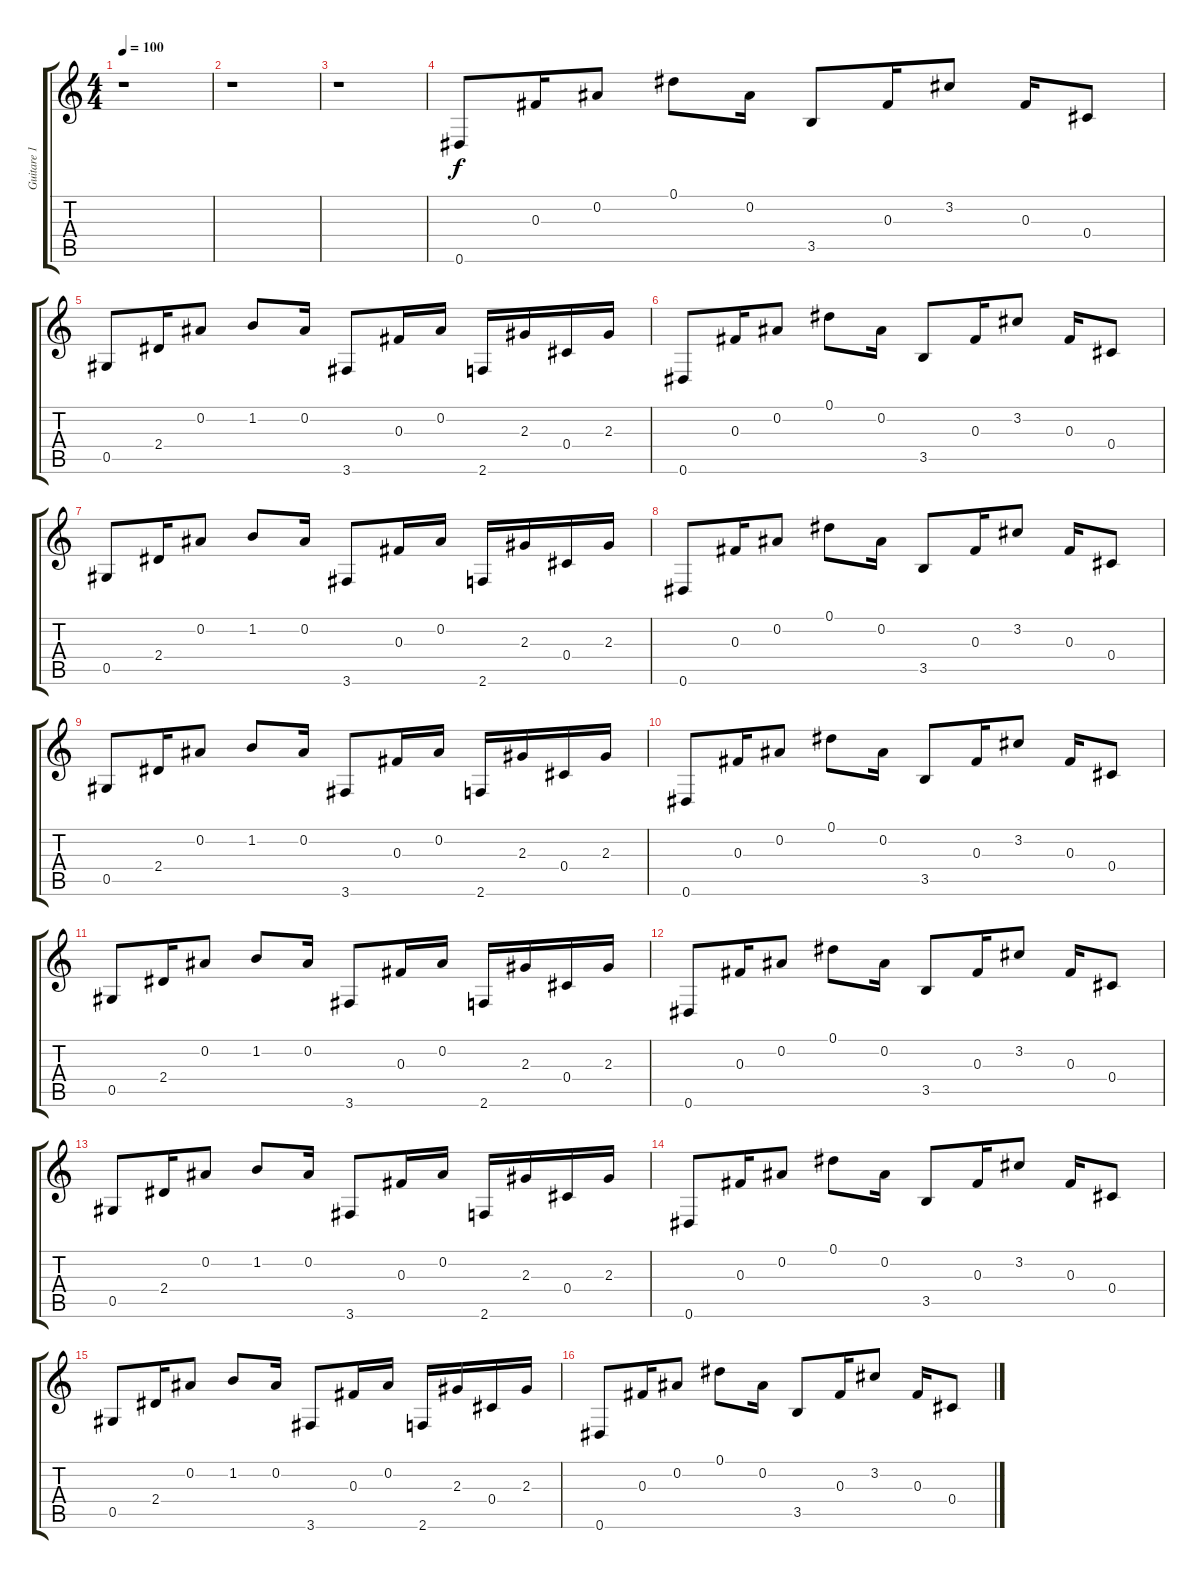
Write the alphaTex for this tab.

\track ("Guitare 1" "Guitare 1") {instrument acousticguitarsteel}
\staff {score tabs}
\tuning (Eb4 Bb3 Gb3 Db3 Ab2 Eb2) {hide}
\ts (4 4)
\tempo 100
\clef g2
\ks c
r.1{dy f} |
r.1 |
r.1 |
0.6.8 0.3.16 0.2.8 0.1.8 0.2.16 3.5.8 0.3.16 3.2.8 0.3.16 0.4.8 |
0.5.8 2.4.16 0.2.8 1.2.8 0.2.16 3.6.8 0.3.16 0.2.16 2.6.16 2.3.16 0.4.16 2.3.16 |
0.6.8 0.3.16 0.2.8 0.1.8 0.2.16 3.5.8 0.3.16 3.2.8 0.3.16 0.4.8 |
0.5.8 2.4.16 0.2.8 1.2.8 0.2.16 3.6.8 0.3.16 0.2.16 2.6.16 2.3.16 0.4.16 2.3.16 |
0.6.8 0.3.16 0.2.8 0.1.8 0.2.16 3.5.8 0.3.16 3.2.8 0.3.16 0.4.8 |
0.5.8 2.4.16 0.2.8 1.2.8 0.2.16 3.6.8 0.3.16 0.2.16 2.6.16 2.3.16 0.4.16 2.3.16 |
0.6.8 0.3.16 0.2.8 0.1.8 0.2.16 3.5.8 0.3.16 3.2.8 0.3.16 0.4.8 |
0.5.8 2.4.16 0.2.8 1.2.8 0.2.16 3.6.8 0.3.16 0.2.16 2.6.16 2.3.16 0.4.16 2.3.16 |
0.6.8 0.3.16 0.2.8 0.1.8 0.2.16 3.5.8 0.3.16 3.2.8 0.3.16 0.4.8 |
0.5.8 2.4.16 0.2.8 1.2.8 0.2.16 3.6.8 0.3.16 0.2.16 2.6.16 2.3.16 0.4.16 2.3.16 |
0.6.8 0.3.16 0.2.8 0.1.8 0.2.16 3.5.8 0.3.16 3.2.8 0.3.16 0.4.8 |
0.5.8 2.4.16 0.2.8 1.2.8 0.2.16 3.6.8 0.3.16 0.2.16 2.6.16 2.3.16 0.4.16 2.3.16 |
0.6.8 0.3.16 0.2.8 0.1.8 0.2.16 3.5.8 0.3.16 3.2.8 0.3.16 0.4.8
